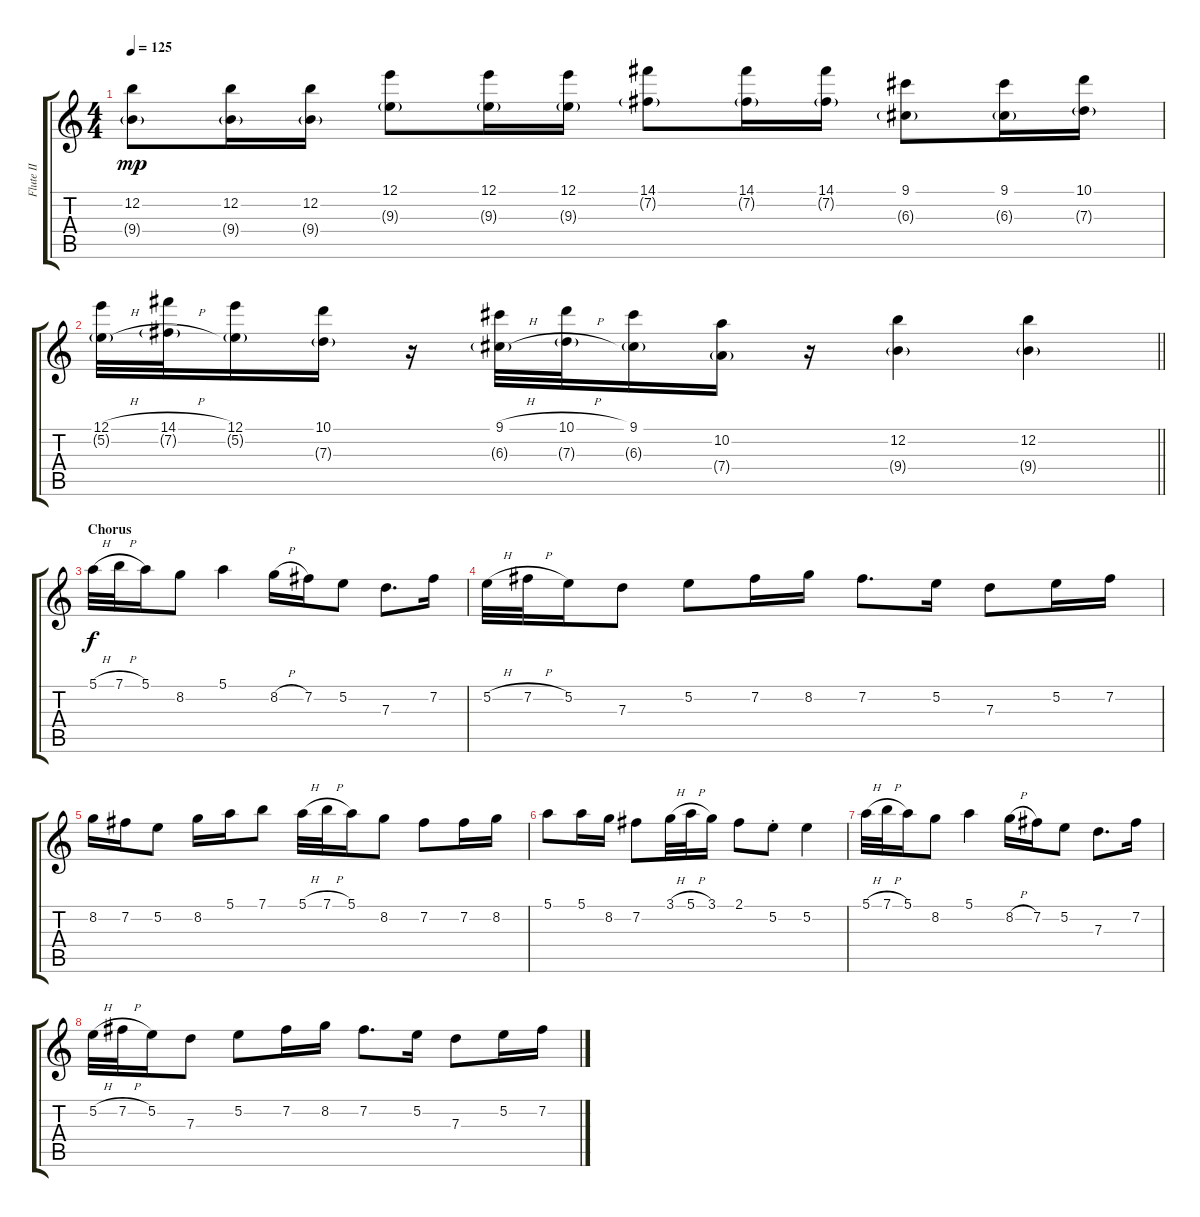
\track ("Flute II" "Flute II") {instrument piccolo}
\staff {score tabs}
\tuning (E5 B4 G4 D4 A3 E3) {hide}
\ts (4 4)
\tempo 125
\clef g2
\ks c
(12.2 9.4{g}).8{dy mp} (12.2 9.4{g}).16 (12.2 9.4{g}).16 (12.1 9.3{g}).8 (12.1 9.3{g}).16 (12.1 9.3{g}).16 (14.1 7.2{g}).8 (14.1 7.2{g}).16 (14.1 7.2{g}).16 (9.1 6.3{g}).8 (9.1 6.3{g}).16 (10.1 7.3{g}).16 |
\barLineRight lightlight
(12.1{h} 5.2{h g}).32 (14.1{h} 7.2{h g}).32 (12.1 5.2{g}).16 (10.1 7.3{g}).16 r.16 (9.1{h} 6.3{h g}).32 (10.1{h} 7.3{h g}).32 (9.1 6.3{g}).16 (10.2 7.4{g}).16 r.16 (12.2 9.4{g}).4 (12.2 9.4{g}).4 |
\section ("" "Chorus")
5.1{h}.32{dy f volume 10 balance 11 instrument piccolo} 7.1{h}.32 5.1.16 8.2.8 5.1.4 8.2{h}.16 7.2.16 5.2.8 7.3.8{d} 7.2.16 |
5.2{h}.32 7.2{h}.32 5.2.16 7.3.8 5.2.8 7.2.16 8.2.16 7.2.8{d} 5.2.16 7.3.8 5.2.16 7.2.16 |
8.2.16 7.2.16 5.2.8 8.2.16 5.1.16 7.1.8 5.1{h}.32 7.1{h}.32 5.1.16 8.2.8 7.2.8 7.2.16 8.2.16 |
5.1.8 5.1.16 8.2.16 7.2.8 3.1{h}.32 5.1{h}.32 3.1.16 2.1.8 5.2{st}.8 5.2.4 |
5.1{h}.32 7.1{h}.32 5.1.16 8.2.8 5.1.4 8.2{h}.16 7.2.16 5.2.8 7.3.8{d} 7.2.16 |
5.2{h}.32 7.2{h}.32 5.2.16 7.3.8 5.2.8 7.2.16 8.2.16 7.2.8{d} 5.2.16 7.3.8 5.2.16 7.2.16
